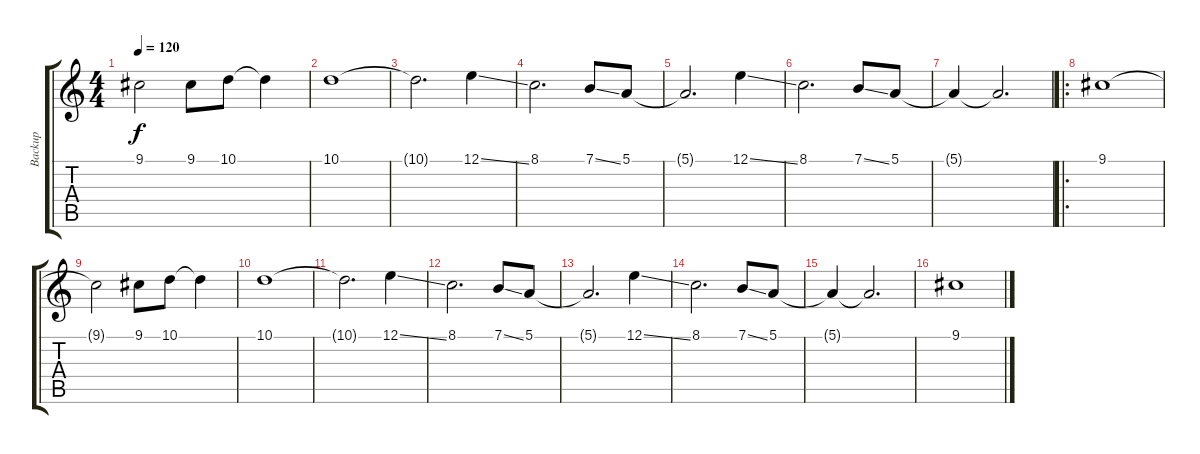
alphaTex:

\track ("Backup" "Backup") {instrument trombone}
\staff {score tabs}
\tuning (E4 B3 G3 D3 A2 E2) {hide}
\ts (4 4)
\tempo 120
\clef g2
\ks c
9.1{t}.2{dy f} 9.1.8 10.1.8 10.1{t}.4 |
10.1.1 |
10.1{t}.2{d} 12.1{ss}.4 |
8.1.2{d} 7.1{ss}.8 5.1.8 |
5.1{t}.2{d} 12.1{ss}.4 |
8.1.2{d} 7.1{ss}.8 5.1.8 |
5.1{t}.4 5.1{t}.2{d} |
\ro
9.1.1 |
9.1{t}.2 9.1.8 10.1.8 10.1{t}.4 |
10.1.1 |
10.1{t}.2{d} 12.1{ss}.4 |
8.1.2{d} 7.1{ss}.8 5.1.8 |
5.1{t}.2{d} 12.1{ss}.4 |
8.1.2{d} 7.1{ss}.8 5.1.8 |
5.1{t}.4 5.1{t}.2{d} |
9.1.1
